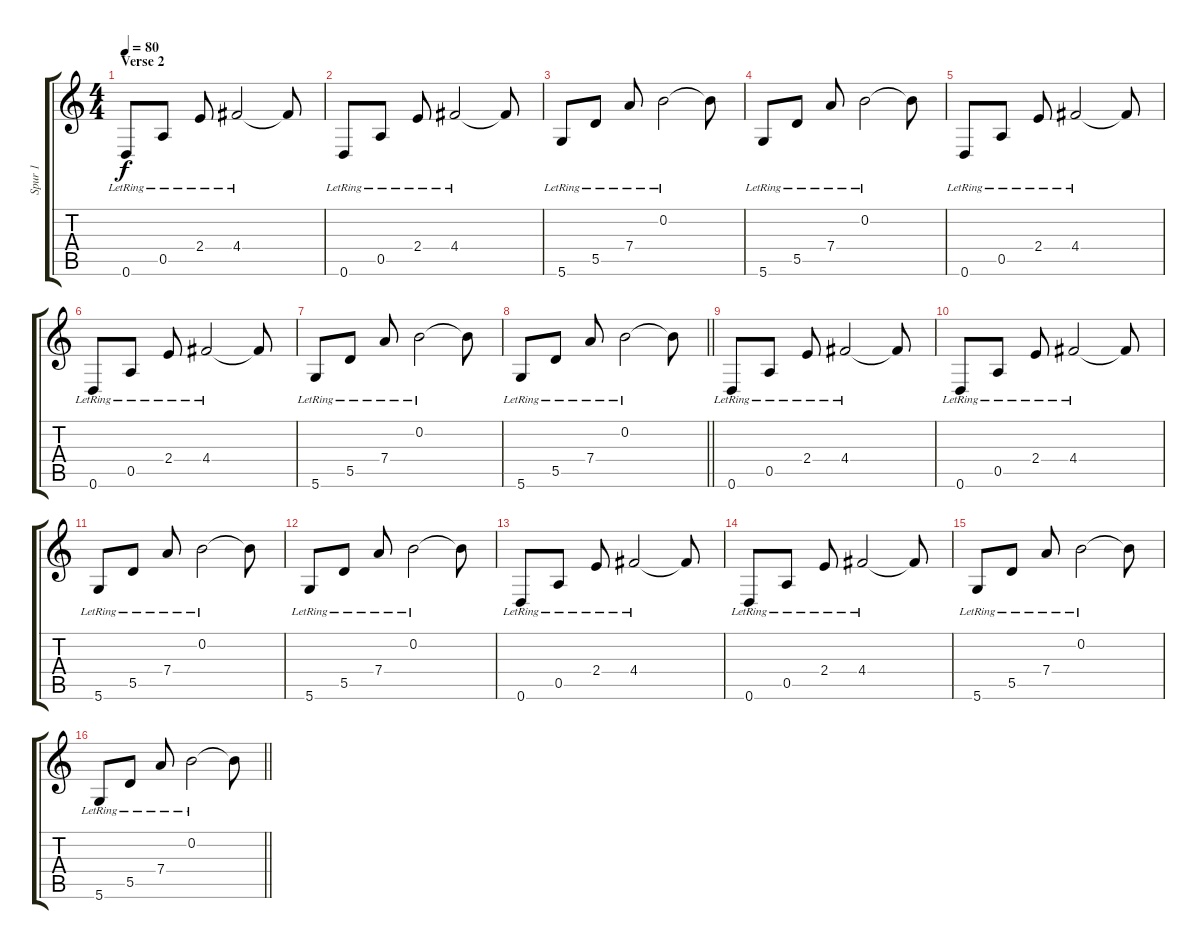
\track ("Spur 1" "Spur 1") {instrument acousticguitarsteel}
\staff {score tabs}
\tuning (E4 B3 G3 D3 A2 D2) {hide}
\ts (4 4)
\section ("" "Verse 2")
\tempo 80
\clef g2
\ks c
0.6{lr}.8{dy f} 0.5{lr}.8 2.4{lr}.8 4.4{lr}.2 4.4{t}.8 |
0.6{lr}.8 0.5{lr}.8 2.4{lr}.8 4.4{lr}.2 4.4{t}.8 |
5.6{lr}.8 5.5{lr}.8 7.4{lr}.8 0.2{lr}.2 0.2{t}.8 |
5.6{lr}.8 5.5{lr}.8 7.4{lr}.8 0.2{lr}.2 0.2{t}.8 |
0.6{lr}.8 0.5{lr}.8 2.4{lr}.8 4.4{lr}.2 4.4{t}.8 |
0.6{lr}.8 0.5{lr}.8 2.4{lr}.8 4.4{lr}.2 4.4{t}.8 |
5.6{lr}.8 5.5{lr}.8 7.4{lr}.8 0.2{lr}.2 0.2{t}.8 |
\barLineRight lightlight
5.6{lr}.8 5.5{lr}.8 7.4{lr}.8 0.2{lr}.2 0.2{t}.8 |
0.6{lr}.8 0.5{lr}.8 2.4{lr}.8 4.4{lr}.2 4.4{t}.8 |
0.6{lr}.8 0.5{lr}.8 2.4{lr}.8 4.4{lr}.2 4.4{t}.8 |
5.6{lr}.8 5.5{lr}.8 7.4{lr}.8 0.2{lr}.2 0.2{t}.8 |
5.6{lr}.8 5.5{lr}.8 7.4{lr}.8 0.2{lr}.2 0.2{t}.8 |
0.6{lr}.8 0.5{lr}.8 2.4{lr}.8 4.4{lr}.2 4.4{t}.8 |
0.6{lr}.8 0.5{lr}.8 2.4{lr}.8 4.4{lr}.2 4.4{t}.8 |
5.6{lr}.8 5.5{lr}.8 7.4{lr}.8 0.2{lr}.2 0.2{t}.8 |
\barLineRight lightlight
5.6{lr}.8 5.5{lr}.8 7.4{lr}.8 0.2{lr}.2 0.2{t}.8
